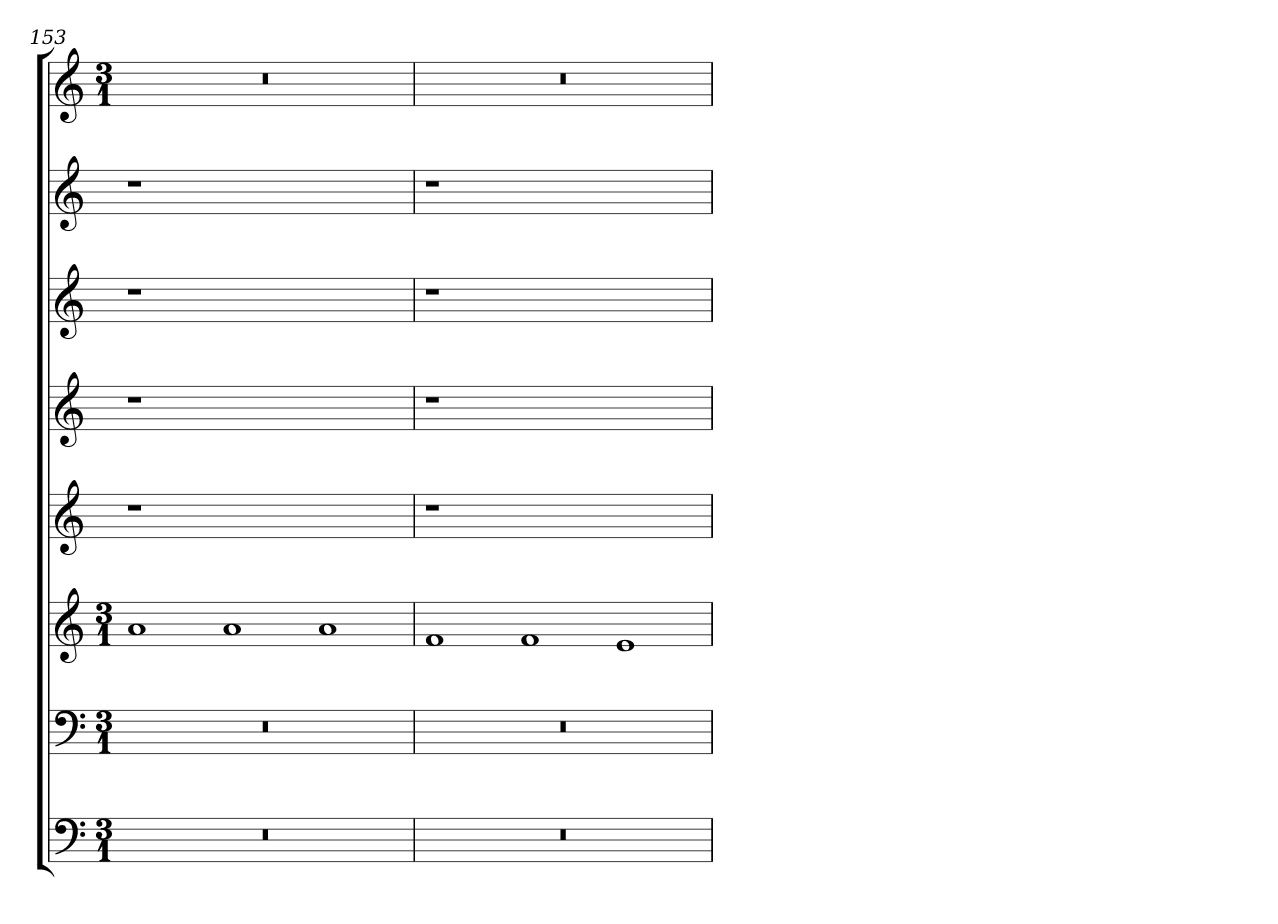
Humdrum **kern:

**kern	**kern	**kern	**kern	**kern	**kern	**kern	**kern
*part8	*part7	*part6	*part5	*part4	*part3	*part2	*part1
*staff8	*staff7	*staff6	*staff5	*staff4	*staff3	*staff2	*staff1
*clefF4	*clefF4	*clefG2	*clefG2	*clefG2	*clefG2	*clefG2	*clefG2
*k[]	*k[]	*k[]	*k[]	*k[]	*k[]	*k[]	*k[]
*C:	*C:	*C:	*C:	*C:	*C:	*C:	*C:
*M3/1	*M3/1	*M3/1	*	*	*	*	*M3/1
=153	=153	=153	=153	=153	=153	=153	=153
0.r	0.r	1a	1r	1r	1r	1r	0.r
.	.	1a	0ryy	0ryy	0ryy	0ryy	.
.	.	1a	.	.	.	.	.
=154	=154	=154	=154	=154	=154	=154	=154
0.r	0.r	1f	1r	1r	1r	1r	0.r
.	.	1f	0ryy	0ryy	0ryy	0ryy	.
.	.	1e	.	.	.	.	.
=	=	=	=	=	=	=	=
*-	*-	*-	*-	*-	*-	*-	*-
